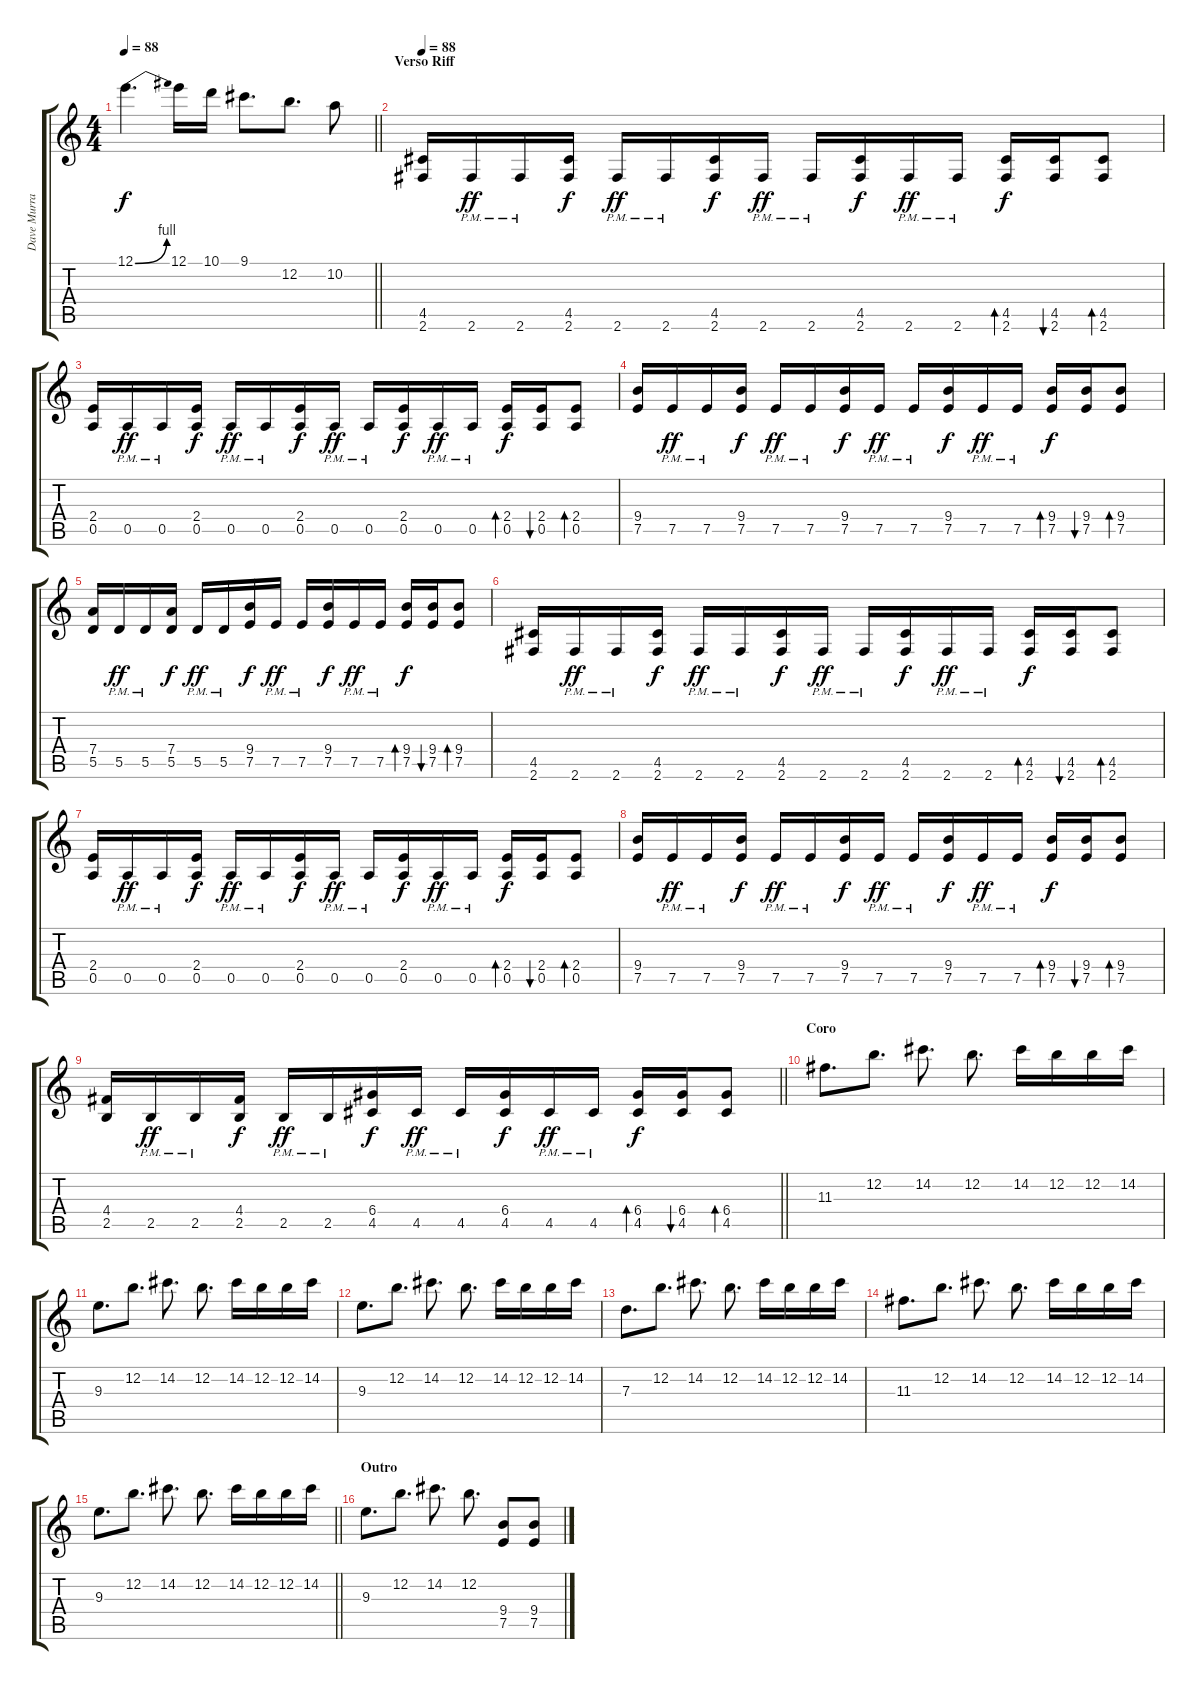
\track ("Dave Murray" "Dave Murra") {instrument distortionguitar}
\staff {score tabs}
\tuning (E4 B3 G3 D3 A2 E2) {hide}
\ts (4 4)
\tempo 88
\clef g2
\barLineRight lightlight
\ks c
12.1{be (bend 0 0 60 4)}.4{d dy f} 12.1.16 10.1.16 9.1.8{d} 12.2.8{d} 10.2.8 |
\section ("" "Verso Riff")
\tempo 88
(4.5 2.6).16 2.6{pm}.16{dy ff} 2.6{pm}.16 (4.5 2.6).16{dy f} 2.6{pm}.16{dy ff} 2.6{pm}.16 (4.5 2.6).16{dy f} 2.6{pm}.16{dy ff} 2.6{pm}.16 (4.5 2.6).16{dy f} 2.6{pm}.16{dy ff} 2.6{pm}.16 (4.5 2.6).16{bd 30 dy f} (4.5 2.6).16{bu 30} (4.5 2.6).8{bd 30} |
(2.4 0.5).16 0.5{pm}.16{dy ff} 0.5{pm}.16 (2.4 0.5).16{dy f} 0.5{pm}.16{dy ff} 0.5{pm}.16 (2.4 0.5).16{dy f} 0.5{pm}.16{dy ff} 0.5{pm}.16 (2.4 0.5).16{dy f} 0.5{pm}.16{dy ff} 0.5{pm}.16 (2.4 0.5).16{bd 30 dy f} (2.4 0.5).16{bu 30} (2.4 0.5).8{bd 30} |
(9.4 7.5).16 7.5{pm}.16{dy ff} 7.5{pm}.16 (9.4 7.5).16{dy f} 7.5{pm}.16{dy ff} 7.5{pm}.16 (9.4 7.5).16{dy f} 7.5{pm}.16{dy ff} 7.5{pm}.16 (9.4 7.5).16{dy f} 7.5{pm}.16{dy ff} 7.5{pm}.16 (9.4 7.5).16{bd 30 dy f} (9.4 7.5).16{bu 30} (9.4 7.5).8{bd 30} |
(7.4 5.5).16 5.5{pm}.16{dy ff} 5.5{pm}.16 (7.4 5.5).16{dy f} 5.5{pm}.16{dy ff} 5.5{pm}.16 (9.4 7.5).16{dy f} 7.5{pm}.16{dy ff} 7.5{pm}.16 (9.4 7.5).16{dy f} 7.5{pm}.16{dy ff} 7.5{pm}.16 (9.4 7.5).16{bd 30 dy f} (9.4 7.5).16{bu 30} (9.4 7.5).8{bd 30} |
(4.5 2.6).16 2.6{pm}.16{dy ff} 2.6{pm}.16 (4.5 2.6).16{dy f} 2.6{pm}.16{dy ff} 2.6{pm}.16 (4.5 2.6).16{dy f} 2.6{pm}.16{dy ff} 2.6{pm}.16 (4.5 2.6).16{dy f} 2.6{pm}.16{dy ff} 2.6{pm}.16 (4.5 2.6).16{bd 30 dy f} (4.5 2.6).16{bu 30} (4.5 2.6).8{bd 30} |
(2.4 0.5).16 0.5{pm}.16{dy ff} 0.5{pm}.16 (2.4 0.5).16{dy f} 0.5{pm}.16{dy ff} 0.5{pm}.16 (2.4 0.5).16{dy f} 0.5{pm}.16{dy ff} 0.5{pm}.16 (2.4 0.5).16{dy f} 0.5{pm}.16{dy ff} 0.5{pm}.16 (2.4 0.5).16{bd 30 dy f} (2.4 0.5).16{bu 30} (2.4 0.5).8{bd 30} |
(9.4 7.5).16 7.5{pm}.16{dy ff} 7.5{pm}.16 (9.4 7.5).16{dy f} 7.5{pm}.16{dy ff} 7.5{pm}.16 (9.4 7.5).16{dy f} 7.5{pm}.16{dy ff} 7.5{pm}.16 (9.4 7.5).16{dy f} 7.5{pm}.16{dy ff} 7.5{pm}.16 (9.4 7.5).16{bd 30 dy f} (9.4 7.5).16{bu 30} (9.4 7.5).8{bd 30} |
\barLineRight lightlight
(4.4 2.5).16 2.5{pm}.16{dy ff} 2.5{pm}.16 (4.4 2.5).16{dy f} 2.5{pm}.16{dy ff} 2.5{pm}.16 (6.4 4.5).16{dy f} 4.5{pm}.16{dy ff} 4.5{pm}.16 (6.4 4.5).16{dy f} 4.5{pm}.16{dy ff} 4.5{pm}.16 (6.4 4.5).16{bd 30 dy f} (6.4 4.5).16{bu 30} (6.4 4.5).8{bd 30} |
\section ("" "Coro")
11.3.8{d} 12.2.8{d} 14.2.8{d} 12.2.8{d} 14.2.16 12.2.16 12.2.16 14.2.16 |
9.3.8{d} 12.2.8{d} 14.2.8{d} 12.2.8{d} 14.2.16 12.2.16 12.2.16 14.2.16 |
9.3.8{d} 12.2.8{d} 14.2.8{d} 12.2.8{d} 14.2.16 12.2.16 12.2.16 14.2.16 |
7.3.8{d} 12.2.8{d} 14.2.8{d} 12.2.8{d} 14.2.16 12.2.16 12.2.16 14.2.16 |
11.3.8{d} 12.2.8{d} 14.2.8{d} 12.2.8{d} 14.2.16 12.2.16 12.2.16 14.2.16 |
\barLineRight lightlight
9.3.8{d} 12.2.8{d} 14.2.8{d} 12.2.8{d} 14.2.16 12.2.16 12.2.16 14.2.16 |
\section ("" "Outro")
9.3.8{d} 12.2.8{d} 14.2.8{d} 12.2.8{d} (9.4 7.5).8 (9.4 7.5).8
